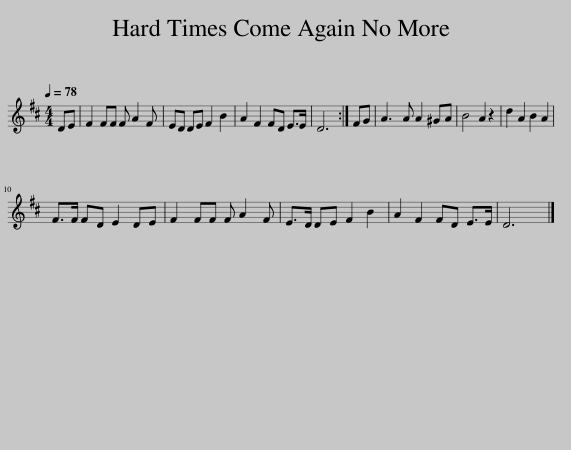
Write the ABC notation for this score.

X:1
L:1/8
Q:1/4=78
M:4/4
I:linebreak $
K:D
V:1 treble
V:1
 DE | F2 FF F A2 F | ED DE F2 B2 | A2 F2 FD E>E | D6 :| %5
 FG | A3 A A2 ^GA | B4 A2 z2 | d2 A2 B2 A2 |$ F>F FD E2 DE | %10
 F2 FF F A2 F | E>D DE F2 B2 | A2 F2 FD E>E | D6 |] %14
